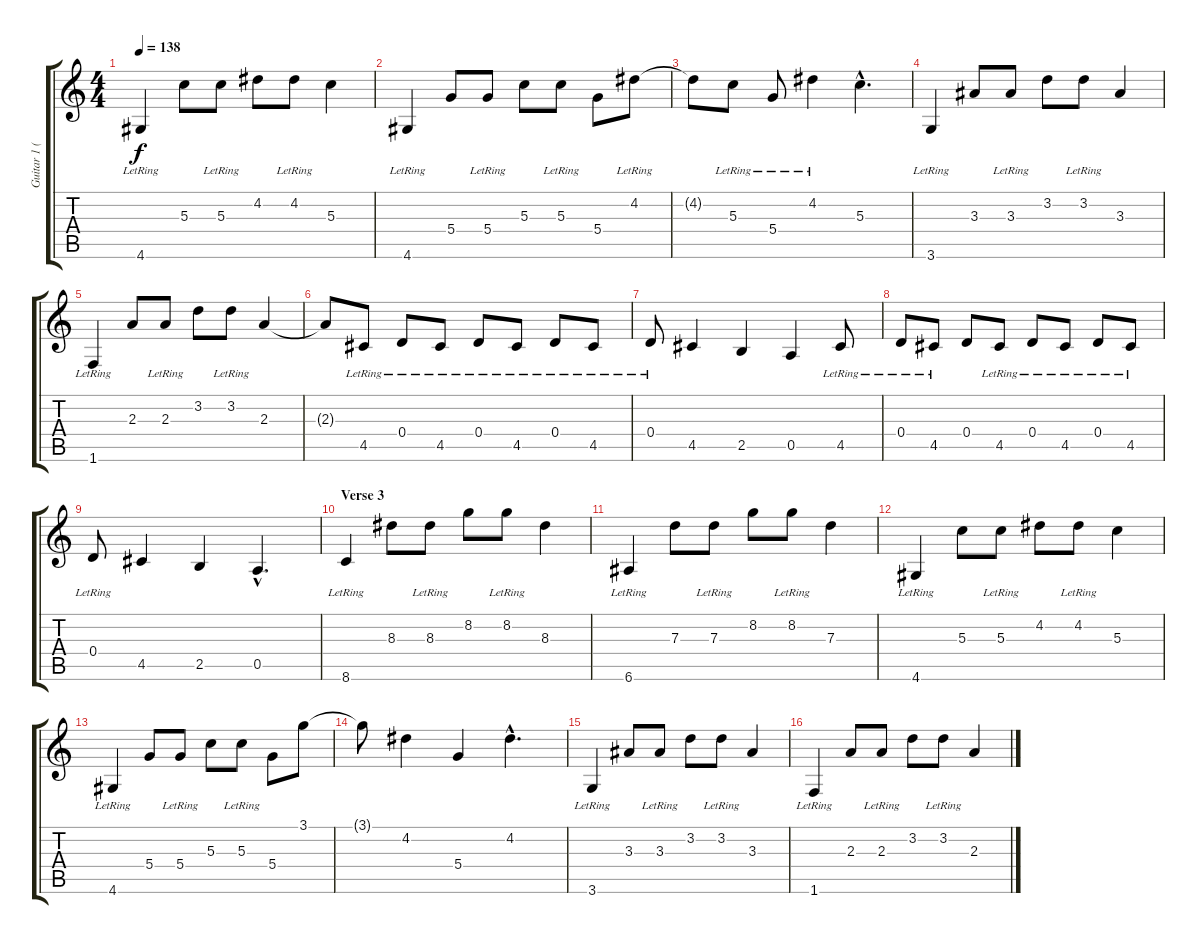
\track ("Guitar 1 (Lead)" "Guitar 1 (") {instrument electricguitarclean}
\staff {score tabs}
\tuning (E4 B3 G3 D3 A2 E2) {hide}
\ts (4 4)
\tempo 138
\clef g2
\ks c
4.6{lr}.4{dy f} 5.3.8 5.3{lr}.8 4.2.8 4.2{lr}.8 5.3.4 |
4.6{lr}.4 5.4.8 5.4{lr}.8 5.3.8 5.3{lr}.8 5.4.8 4.2{lr}.8 |
4.2{t}.8 5.3{lr}.8 5.4{lr}.8 4.2{lr}.4 5.3{hac}.4{d} |
3.6{lr}.4 3.3.8 3.3{lr}.8 3.2.8 3.2{lr}.8 3.3.4 |
1.6{lr}.4 2.3.8 2.3{lr}.8 3.2.8 3.2{lr}.8 2.3.4 |
2.3{t}.8 4.5{lr}.8 0.4{lr}.8 4.5{lr}.8 0.4{lr}.8 4.5{lr}.8 0.4{lr}.8 4.5{lr}.8 |
0.4{lr}.8 4.5.4 2.5.4 0.5.4 4.5{lr}.8 |
0.4{lr}.8 4.5{lr}.8 0.4.8 4.5{lr}.8 0.4{lr}.8 4.5{lr}.8 0.4{lr}.8 4.5{lr}.8 |
0.4{lr}.8 4.5.4 2.5.4 0.5{hac}.4{d} |
\section ("" "Verse 3")
8.6{lr}.4 8.3.8 8.3{lr}.8 8.2.8 8.2{lr}.8 8.3.4 |
6.6{lr}.4 7.3.8 7.3{lr}.8 8.2.8 8.2{lr}.8 7.3.4 |
4.6{lr}.4 5.3.8 5.3{lr}.8 4.2.8 4.2{lr}.8 5.3.4 |
4.6{lr}.4 5.4.8 5.4{lr}.8 5.3.8 5.3{lr}.8 5.4.8 3.1.8 |
3.1{t}.8 4.2.4 5.4.4 4.2{hac}.4{d} |
3.6{lr}.4 3.3.8 3.3{lr}.8 3.2.8 3.2{lr}.8 3.3.4 |
1.6{lr}.4 2.3.8 2.3{lr}.8 3.2.8 3.2{lr}.8 2.3.4
